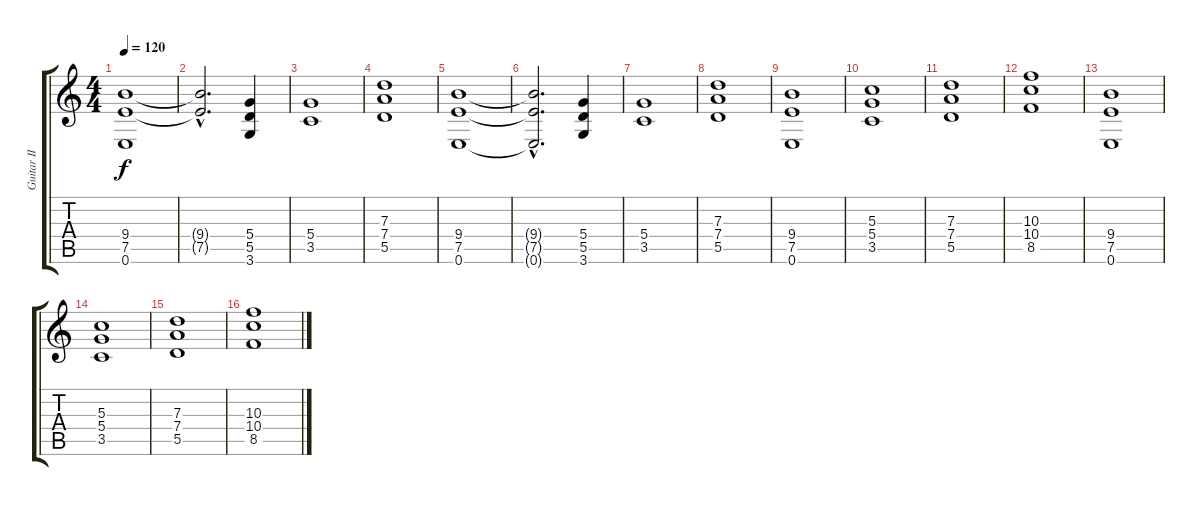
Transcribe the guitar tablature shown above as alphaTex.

\track ("Guitar II" "Guitar II") {instrument distortionguitar}
\staff {score tabs}
\tuning (E4 B3 G3 D3 A2 E2) {hide}
\ts (4 4)
\tempo 120
\clef g2
\ks c
(9.4 7.5 0.6).1{dy f} |
(9.4{hac t} 7.5{hac t}).2{d} (5.4 5.5 3.6).4 |
(5.4 3.5).1 |
(7.3 7.4 5.5).1 |
(9.4 7.5 0.6).1 |
(9.4{hac t} 7.5{hac t} 0.6{hac t}).2{d} (5.4 5.5 3.6).4 |
(5.4 3.5).1 |
(7.3 7.4 5.5).1 |
(9.4 7.5 0.6).1 |
(5.3 5.4 3.5).1 |
(7.3 7.4 5.5).1 |
(10.3 10.4 8.5).1 |
(9.4 7.5 0.6).1 |
(5.3 5.4 3.5).1 |
(7.3 7.4 5.5).1 |
(10.3 10.4 8.5).1
